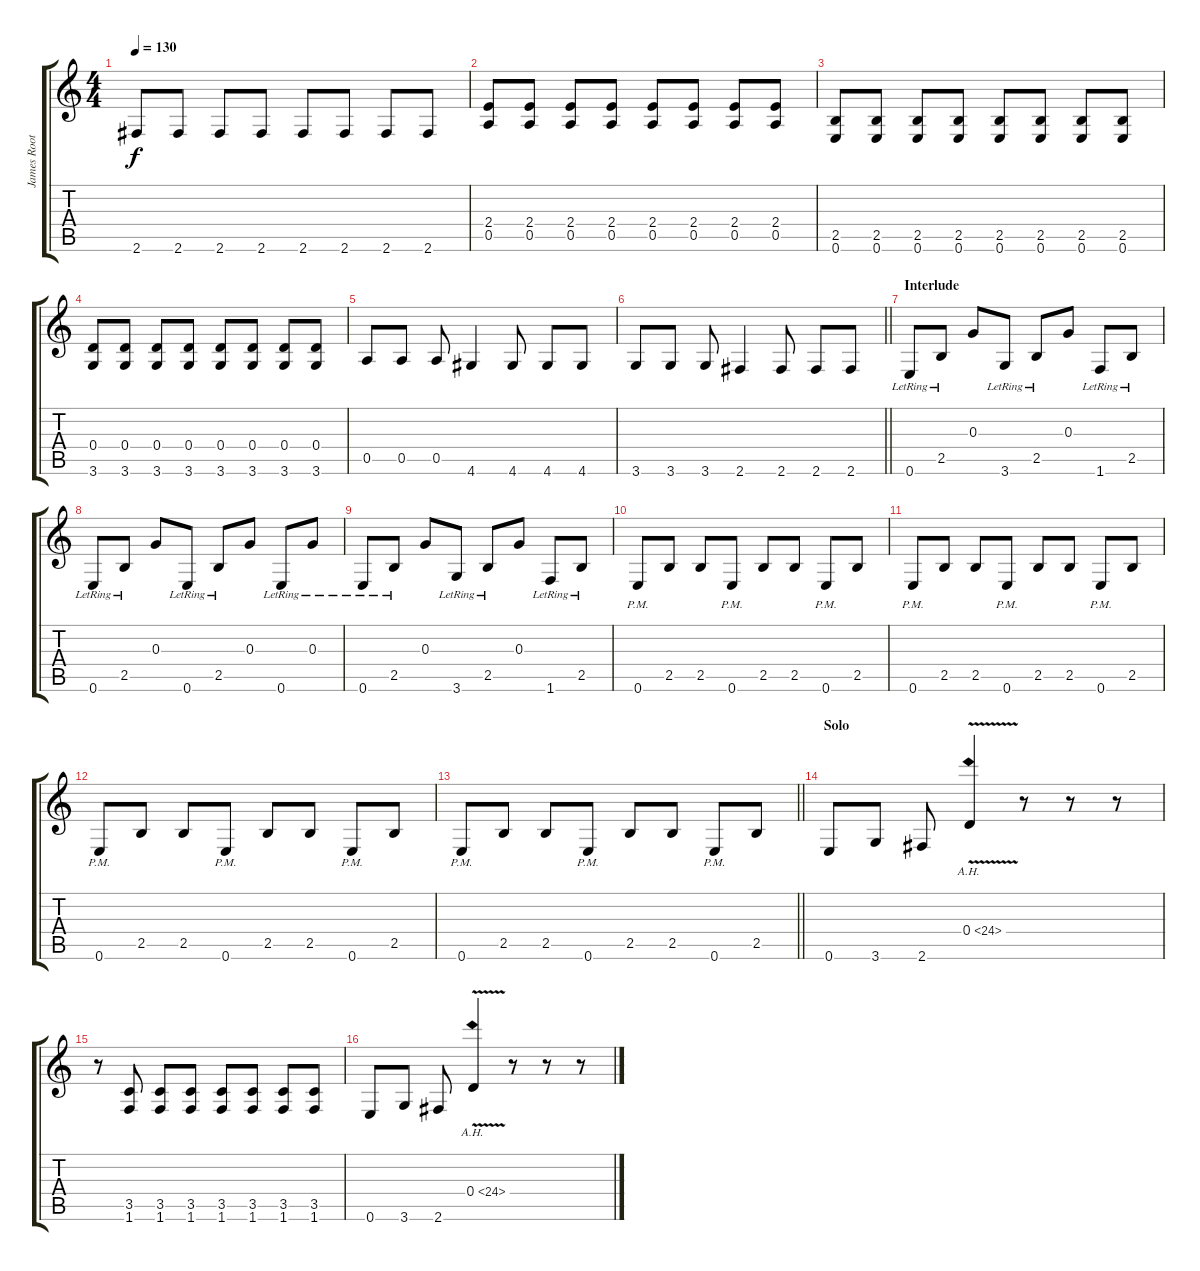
\track ("James Root" "James Root") {instrument overdrivenguitar}
\staff {score tabs}
\tuning (E4 B3 G3 D3 A2 E2) {hide}
\ts (4 4)
\tempo 130
\clef g2
\ks c
2.6.8{dy f} 2.6.8 2.6.8 2.6.8 2.6.8 2.6.8 2.6.8 2.6.8 |
(2.4 0.5).8 (2.4 0.5).8 (2.4 0.5).8 (2.4 0.5).8 (2.4 0.5).8 (2.4 0.5).8 (2.4 0.5).8 (2.4 0.5).8 |
(2.5 0.6).8 (2.5 0.6).8 (2.5 0.6).8 (2.5 0.6).8 (2.5 0.6).8 (2.5 0.6).8 (2.5 0.6).8 (2.5 0.6).8 |
(0.4 3.6).8 (0.4 3.6).8 (0.4 3.6).8 (0.4 3.6).8 (0.4 3.6).8 (0.4 3.6).8 (0.4 3.6).8 (0.4 3.6).8 |
0.5.8{instrument overdrivenguitar} 0.5.8 0.5.8 4.6.4 4.6.8 4.6.8 4.6.8 |
\barLineRight lightlight
3.6.8 3.6.8 3.6.8 2.6.4 2.6.8 2.6.8 2.6.8 |
\section ("" "Interlude")
0.6{lr}.8 2.5{lr}.8 0.3.8 3.6{lr}.8 2.5{lr}.8 0.3.8 1.6{lr}.8 2.5{lr}.8 |
0.6{lr}.8 2.5{lr}.8 0.3.8 0.6{lr}.8 2.5{lr}.8 0.3.8 0.6{lr}.8 0.3{lr}.8 |
0.6{lr}.8 2.5{lr}.8 0.3.8 3.6{lr}.8 2.5{lr}.8 0.3.8 1.6{lr}.8 2.5{lr}.8 |
0.6{pm}.8 2.5.8 2.5.8 0.6{pm}.8 2.5.8 2.5.8 0.6{pm}.8 2.5.8 |
0.6{pm}.8 2.5.8 2.5.8 0.6{pm}.8 2.5.8 2.5.8 0.6{pm}.8 2.5.8 |
0.6{pm}.8 2.5.8 2.5.8 0.6{pm}.8 2.5.8 2.5.8 0.6{pm}.8 2.5.8 |
\barLineRight lightlight
0.6{pm}.8 2.5.8 2.5.8 0.6{pm}.8 2.5.8 2.5.8 0.6{pm}.8 2.5.8 |
\section ("" "Solo")
0.6.8 3.6.8 2.6.8 0.4{ah 24 v}.4 r.8 r.8 r.8 |
r.8 (3.5 1.6).8 (3.5 1.6).8 (3.5 1.6).8 (3.5 1.6).8 (3.5 1.6).8 (3.5 1.6).8 (3.5 1.6).8 |
0.6.8 3.6.8 2.6.8 0.4{ah 24 v}.4 r.8 r.8 r.8
